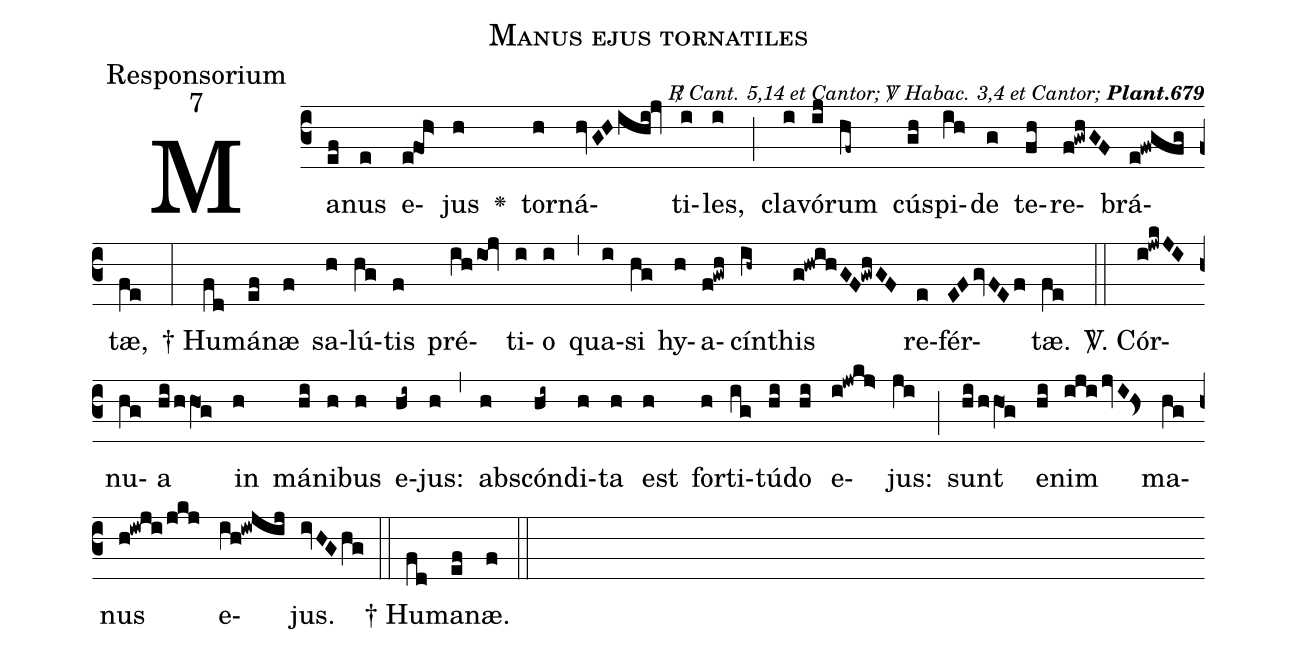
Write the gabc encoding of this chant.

name:Manus ejus tornatiles;
office-part:Responsorium;
mode:7;
commentary:{\itshape\mdseries\scriptsize \Rbar\  Cant. 5,14 et Cantor; \Vbar\  Habac. 3,4 et Cantor;} {\bfseries\scriptsize Plant.679};
%%
(c3)Ma(ef)nus(e) e(e!foh>)jus(h) <v>\greheightstar</v>() tor(h)ná(hvGHihi!jv)ti(i)les,(i) (;) cla(i)vó(ij)rum(hf~) cú(gh)spi(ih)de(g) te(fh)re(f!gwhGF)brá(e!fwgfg)tæ,(fe) (:) † Hu(fd)má(ef)næ(f) sa(h)lú(hg)tis(f) pré(ih/ioj)ti(i)o(i) (,) qua(i)si(hg) hy(h)a(f!gwh)cín(ih~)this(g!hwihGF!gwhGF) re(e)fér(EFgvFEf)tæ.(fe) (::) <sp>V/</sp>. Cór(i!jwkJI)nu(hg)a(hi/hhO1g) in(h) má(hi)ni(h)bus(h) e(hi~)jus:(h) (,) ab(h)scón(hi~)di(h)ta(h) est(h) for(h)ti(ig)tú(hi)do(hi) e(i!jwkj>)jus:(ji) (;) sunt(hi/hhO1g) e(hi)nim(iji/jvI!hs<) ma(hg)nus(h!iwji/jkj) e(ih!iwjij)jus.(ivHGhg) (::) † Hu(fd)ma(ef)næ.(f) (::)
